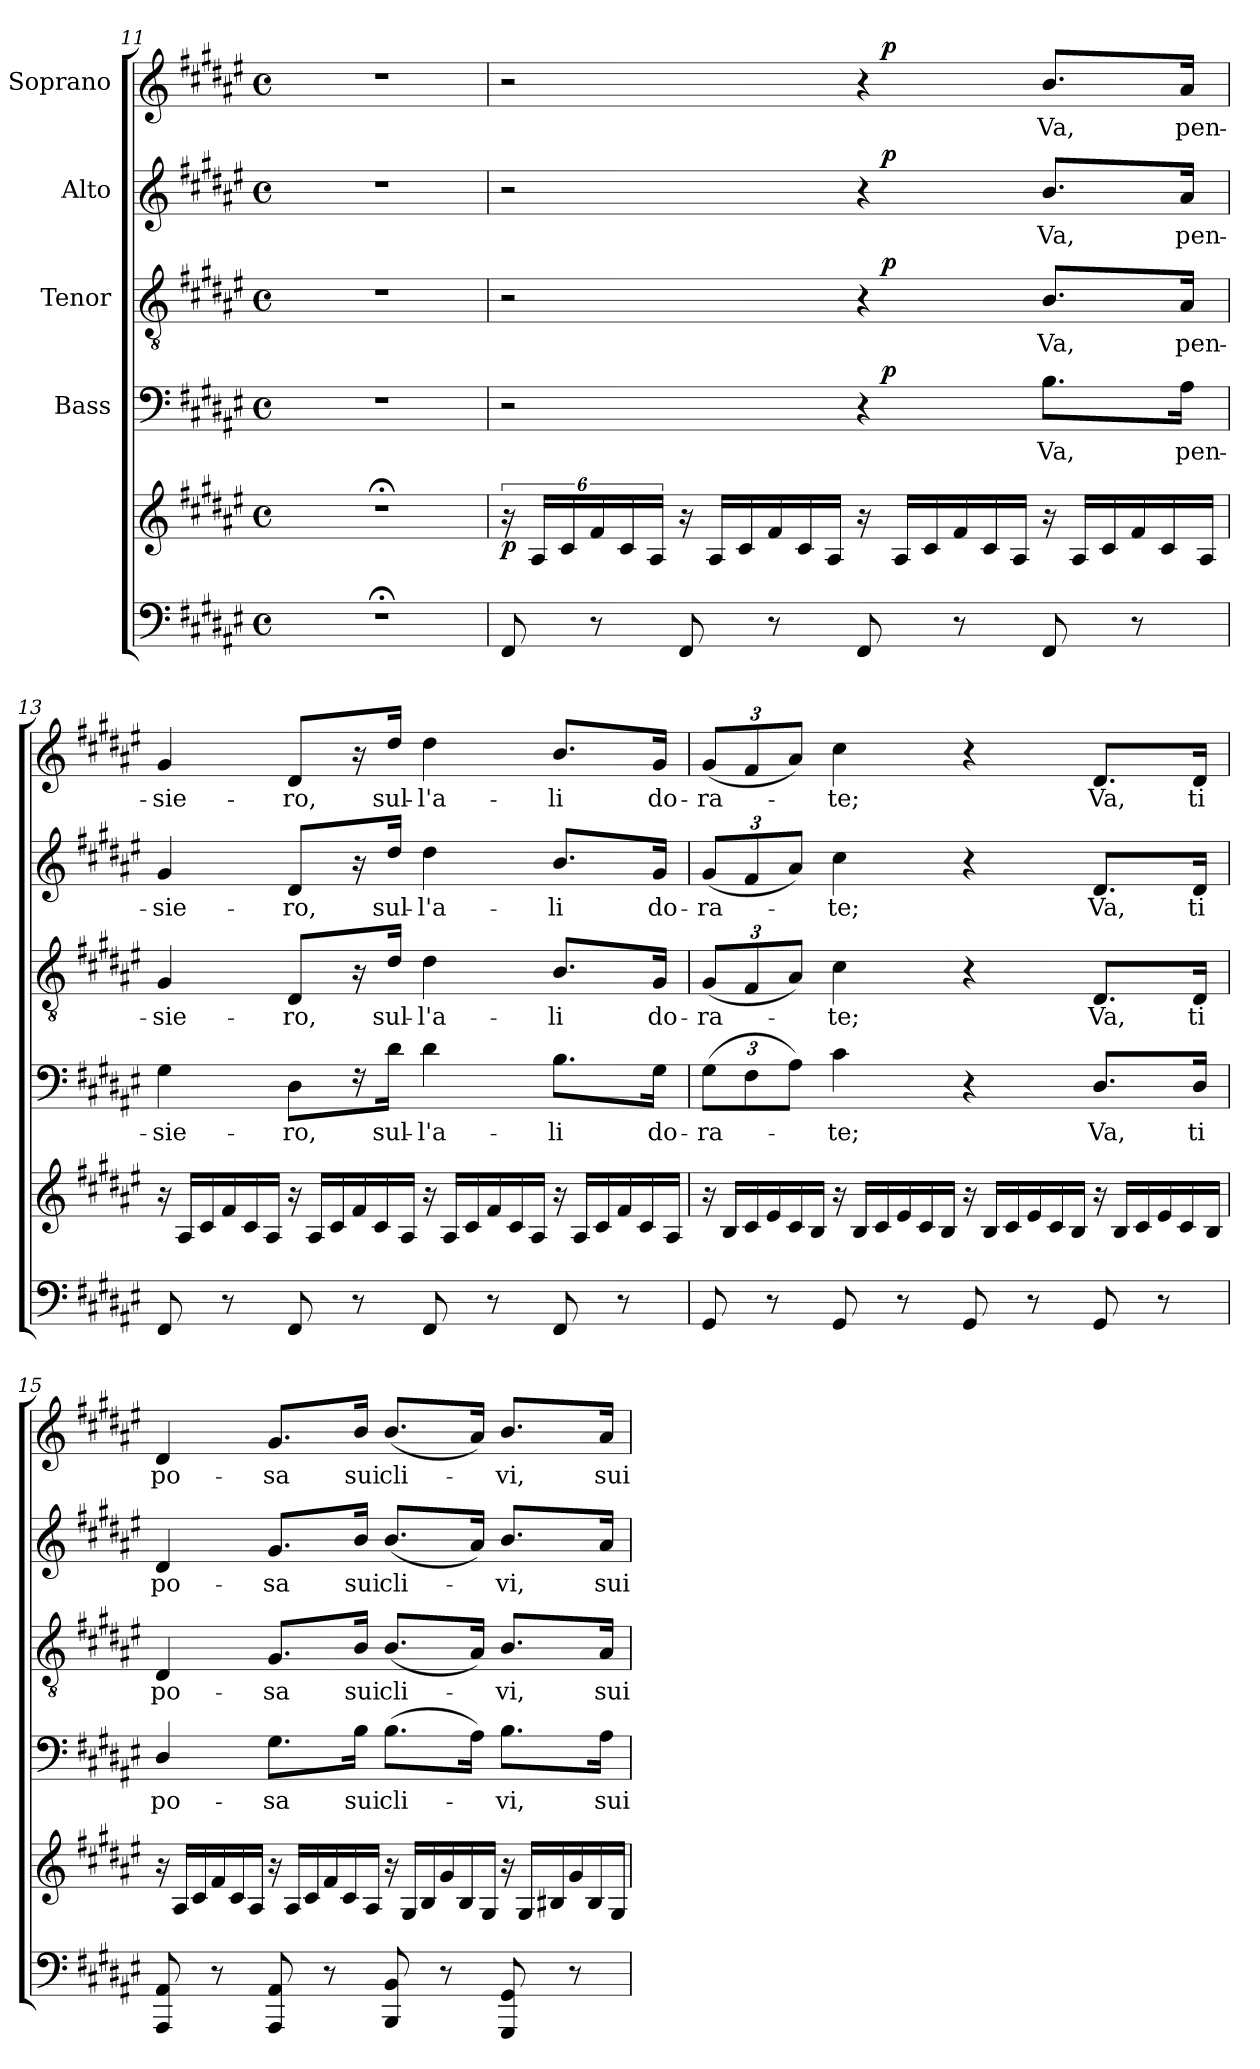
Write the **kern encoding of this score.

**kern	**kern	**dynam	**kern	**text	**dynam	**kern	**text	**dynam	**kern	**text	**dynam	**kern	**text	**dynam
*part5	*part5	*part5	*part4	*part4	*part4	*part3	*part3	*part3	*part2	*part2	*part2	*part1	*part1	*part1
*staff6	*staff5	*staff5/6	*staff4	*staff4	*staff4	*staff3	*staff3	*staff3	*staff2	*staff2	*staff2	*staff1	*staff1	*staff1
*	*	*	*I"Bass	*	*	*I"Tenor	*	*	*I"Alto	*	*	*I"Soprano	*	*
*clefF4	*clefG2	*	*clefF4	*	*	*clefGv2	*	*	*clefG2	*	*	*clefG2	*	*
*	*	*	*ITrd1c2	*	*	*ITrd1c2	*	*	*ITrd1c2	*	*	*ITrd1c2	*	*
*k[f#c#g#d#a#e#]	*k[f#c#g#d#a#e#]	*	*k[f#c#g#d#a#e#]	*	*	*k[f#c#g#d#a#e#]	*	*	*k[f#c#g#d#a#e#]	*	*	*k[f#c#g#d#a#e#]	*	*
*F#:	*F#:	*	*F#:	*	*	*F#:	*	*	*F#:	*	*	*F#:	*	*
*M4/4	*M4/4	*	*M4/4	*	*	*M4/4	*	*	*M4/4	*	*	*M4/4	*	*
*met(c)	*met(c)	*	*met(c)	*	*	*met(c)	*	*	*met(c)	*	*	*met(c)	*	*
=11	=11	=11	=11	=11	=11	=11	=11	=11	=11	=11	=11	=11	=11	=11
1r;<	1r;<	.	1r	.	.	1r	.	.	1r	.	.	1r	.	.
!!LO:PB:g=z
=12	=12	=12	=12	=12	=12	=12	=12	=12	=12	=12	=12	=12	=12	=12
!	!	!LO:DY:b	!	!	!	!	!	!	!	!	!	!	!	!
*	*	*	*^	*	*	*^	*	*	*^	*	*	*^	*	*
8FF#/	24r	p	2r	2ryy	.	.	2r	2ryy	.	.	2r	2ryy	.	.	2r	2ryy	.	.
.	24A#/LL	.	.	.	.	.	.	.	.	.	.	.	.	.	.	.	.	.
.	24c#/	.	.	.	.	.	.	.	.	.	.	.	.	.	.	.	.	.
8r	24f#/	.	.	.	.	.	.	.	.	.	.	.	.	.	.	.	.	.
.	24c#/	.	.	.	.	.	.	.	.	.	.	.	.	.	.	.	.	.
.	24A#/JJ	.	.	.	.	.	.	.	.	.	.	.	.	.	.	.	.	.
*	*Xtuplet	*	*	*	*	*	*	*	*	*	*	*	*	*	*	*	*	*
8FF#/	24r	.	.	.	.	.	.	.	.	.	.	.	.	.	.	.	.	.
.	24A#/LL	.	.	.	.	.	.	.	.	.	.	.	.	.	.	.	.	.
.	24c#/	.	.	.	.	.	.	.	.	.	.	.	.	.	.	.	.	.
8r	24f#/	.	.	.	.	.	.	.	.	.	.	.	.	.	.	.	.	.
.	24c#/	.	.	.	.	.	.	.	.	.	.	.	.	.	.	.	.	.
.	24A#/JJ	.	.	.	.	.	.	.	.	.	.	.	.	.	.	.	.	.
8FF#/	24r	.	4r	32ryy	.	.	4r	32ryy	.	.	4r	32ryy	.	.	4r	32ryy	.	.
!	!	!	!	!	!	!LO:DY:b	!	!	!	!LO:DY:b	!	!	!	!LO:DY:b	!	!	!	!LO:DY:b
.	.	.	.	4...ryy	.	p	.	4...ryy	.	p	.	4...ryy	.	p	.	4...ryy	.	p
.	24A#/LL	.	.	.	.	.	.	.	.	.	.	.	.	.	.	.	.	.
.	24c#/	.	.	.	.	.	.	.	.	.	.	.	.	.	.	.	.	.
8r	24f#/	.	.	.	.	.	.	.	.	.	.	.	.	.	.	.	.	.
.	24c#/	.	.	.	.	.	.	.	.	.	.	.	.	.	.	.	.	.
.	24A#/JJ	.	.	.	.	.	.	.	.	.	.	.	.	.	.	.	.	.
8FF#/	24r	.	8.A#\L	.	Va,	.	8.A#/L	.	Va,	.	8.a#/L	.	Va,	.	8.a#/L	.	Va,	.
.	24A#/LL	.	.	.	.	.	.	.	.	.	.	.	.	.	.	.	.	.
.	24c#/	.	.	.	.	.	.	.	.	.	.	.	.	.	.	.	.	.
8r	24f#/	.	.	.	.	.	.	.	.	.	.	.	.	.	.	.	.	.
.	24c#/	.	.	.	.	.	.	.	.	.	.	.	.	.	.	.	.	.
.	.	.	16G#\Jk	.	pen-	.	16G#/Jk	.	pen-	.	16g#/Jk	.	pen-	.	16g#/Jk	.	pen-	.
.	24A#/JJ	.	.	.	.	.	.	.	.	.	.	.	.	.	.	.	.	.
*	*	*	*v	*v	*	*	*	*	*	*	*v	*v	*	*	*v	*v	*	*
*	*	*	*	*	*	*v	*v	*	*	*	*	*	*	*	*
=13	=13	=13	=13	=13	=13	=13	=13	=13	=13	=13	=13	=13	=13	=13
8FF#/	24r	.	4F#\	-sie-	.	4F#/	-sie-	.	4f#/	-sie-	.	4f#/	-sie-	.
.	24A#/LL	.	.	.	.	.	.	.	.	.	.	.	.	.
.	24c#/	.	.	.	.	.	.	.	.	.	.	.	.	.
8r	24f#/	.	.	.	.	.	.	.	.	.	.	.	.	.
.	24c#/	.	.	.	.	.	.	.	.	.	.	.	.	.
.	24A#/JJ	.	.	.	.	.	.	.	.	.	.	.	.	.
8FF#/	24r	.	8C#\L	-ro,	.	8C#/L	-ro,	.	8c#/L	-ro,	.	8c#/L	-ro,	.
.	24A#/LL	.	.	.	.	.	.	.	.	.	.	.	.	.
.	24c#/	.	.	.	.	.	.	.	.	.	.	.	.	.
8r	24f#/	.	16r	.	.	16r	.	.	16r	.	.	16r	.	.
.	24c#/	.	.	.	.	.	.	.	.	.	.	.	.	.
.	.	.	16c#\Jk	sul-	.	16c#/Jk	sul-	.	16cc#/Jk	sul-	.	16cc#/Jk	sul-	.
.	24A#/JJ	.	.	.	.	.	.	.	.	.	.	.	.	.
8FF#/	24r	.	4c#\	-l'a-	.	4c#\	-l'a-	.	4cc#\	-l'a-	.	4cc#\	-l'a-	.
.	24A#/LL	.	.	.	.	.	.	.	.	.	.	.	.	.
.	24c#/	.	.	.	.	.	.	.	.	.	.	.	.	.
8r	24f#/	.	.	.	.	.	.	.	.	.	.	.	.	.
.	24c#/	.	.	.	.	.	.	.	.	.	.	.	.	.
.	24A#/JJ	.	.	.	.	.	.	.	.	.	.	.	.	.
8FF#/	24r	.	8.A#\L	-li	.	8.A#/L	-li	.	8.a#/L	-li	.	8.a#/L	-li	.
.	24A#/LL	.	.	.	.	.	.	.	.	.	.	.	.	.
.	24c#/	.	.	.	.	.	.	.	.	.	.	.	.	.
8r	24f#/	.	.	.	.	.	.	.	.	.	.	.	.	.
.	24c#/	.	.	.	.	.	.	.	.	.	.	.	.	.
.	.	.	16F#\Jk	do-	.	16F#/Jk	do-	.	16f#/Jk	do-	.	16f#/Jk	do-	.
.	24A#/JJ	.	.	.	.	.	.	.	.	.	.	.	.	.
!!LO:LB:g=z
=14	=14	=14	=14	=14	=14	=14	=14	=14	=14	=14	=14	=14	=14	=14
8GG#/	24r	.	(12F#\L	-ra-	.	(12F#/L	-ra-	.	(12f#/L	-ra-	.	(12f#/L	-ra-	.
.	24B/LL	.	.	.	.	.	.	.	.	.	.	.	.	.
.	24c#/	.	12E#\	.	.	12E#/	.	.	12e#/	.	.	12e#/	.	.
8r	24e#/	.	.	.	.	.	.	.	.	.	.	.	.	.
.	24c#/	.	12G#\J)	.	.	12G#/J)	.	.	12g#/J)	.	.	12g#/J)	.	.
.	24B/JJ	.	.	.	.	.	.	.	.	.	.	.	.	.
8GG#/	24r	.	4B\	-te;	.	4B\	-te;	.	4b\	-te;	.	4b\	-te;	.
.	24B/LL	.	.	.	.	.	.	.	.	.	.	.	.	.
.	24c#/	.	.	.	.	.	.	.	.	.	.	.	.	.
8r	24e#/	.	.	.	.	.	.	.	.	.	.	.	.	.
.	24c#/	.	.	.	.	.	.	.	.	.	.	.	.	.
.	24B/JJ	.	.	.	.	.	.	.	.	.	.	.	.	.
8GG#/	24r	.	4r	.	.	4r	.	.	4r	.	.	4r	.	.
.	24B/LL	.	.	.	.	.	.	.	.	.	.	.	.	.
.	24c#/	.	.	.	.	.	.	.	.	.	.	.	.	.
8r	24e#/	.	.	.	.	.	.	.	.	.	.	.	.	.
.	24c#/	.	.	.	.	.	.	.	.	.	.	.	.	.
.	24B/JJ	.	.	.	.	.	.	.	.	.	.	.	.	.
8GG#/	24r	.	8.C#/L	Va,	.	8.C#/L	Va,	.	8.c#/L	Va,	.	8.c#/L	Va,	.
.	24B/LL	.	.	.	.	.	.	.	.	.	.	.	.	.
.	24c#/	.	.	.	.	.	.	.	.	.	.	.	.	.
8r	24e#/	.	.	.	.	.	.	.	.	.	.	.	.	.
.	24c#/	.	.	.	.	.	.	.	.	.	.	.	.	.
.	.	.	16C#/Jk	ti	.	16C#/Jk	ti	.	16c#/Jk	ti	.	16c#/Jk	ti	.
.	24B/JJ	.	.	.	.	.	.	.	.	.	.	.	.	.
=15	=15	=15	=15	=15	=15	=15	=15	=15	=15	=15	=15	=15	=15	=15
8AAA#/ 8AA#/	24r	.	4C#/	po-	.	4C#/	po-	.	4c#/	po-	.	4c#/	po-	.
.	24A#/LL	.	.	.	.	.	.	.	.	.	.	.	.	.
.	24c#/	.	.	.	.	.	.	.	.	.	.	.	.	.
8r	24f#/	.	.	.	.	.	.	.	.	.	.	.	.	.
.	24c#/	.	.	.	.	.	.	.	.	.	.	.	.	.
.	24A#/JJ	.	.	.	.	.	.	.	.	.	.	.	.	.
8AAA#/ 8AA#/	24r	.	8.F#\L	-sa	.	8.F#/L	-sa	.	8.f#/L	-sa	.	8.f#/L	-sa	.
.	24A#/LL	.	.	.	.	.	.	.	.	.	.	.	.	.
.	24c#/	.	.	.	.	.	.	.	.	.	.	.	.	.
8r	24f#/	.	.	.	.	.	.	.	.	.	.	.	.	.
.	24c#/	.	.	.	.	.	.	.	.	.	.	.	.	.
.	.	.	16A#\Jk	sui	.	16A#/Jk	sui	.	16a#/Jk	sui	.	16a#/Jk	sui	.
.	24A#/JJ	.	.	.	.	.	.	.	.	.	.	.	.	.
8BBB/ 8BB/	24r	.	(8.A#\L	cli-	.	(8.A#/L	cli-	.	(8.a#/L	cli-	.	(8.a#/L	cli-	.
.	24G#/LL	.	.	.	.	.	.	.	.	.	.	.	.	.
.	24B/	.	.	.	.	.	.	.	.	.	.	.	.	.
8r	24g#/	.	.	.	.	.	.	.	.	.	.	.	.	.
.	24B/	.	.	.	.	.	.	.	.	.	.	.	.	.
.	.	.	16G#\Jk)	.	.	16G#/Jk)	.	.	16g#/Jk)	.	.	16g#/Jk)	.	.
.	24G#/JJ	.	.	.	.	.	.	.	.	.	.	.	.	.
8GGG#/ 8GG#/	24r	.	8.A#\L	-vi,	.	8.A#/L	-vi,	.	8.a#/L	-vi,	.	8.a#/L	-vi,	.
.	24G#/LL	.	.	.	.	.	.	.	.	.	.	.	.	.
.	24B#X/	.	.	.	.	.	.	.	.	.	.	.	.	.
8r	24g#/	.	.	.	.	.	.	.	.	.	.	.	.	.
.	24B#/	.	.	.	.	.	.	.	.	.	.	.	.	.
.	.	.	16G#\Jk	sui	.	16G#/Jk	sui	.	16g#/Jk	sui	.	16g#/Jk	sui	.
.	24G#/JJ	.	.	.	.	.	.	.	.	.	.	.	.	.
=	=	=	=	=	=	=	=	=	=	=	=	=	=	=
*-	*-	*-	*-	*-	*-	*-	*-	*-	*-	*-	*-	*-	*-	*-
